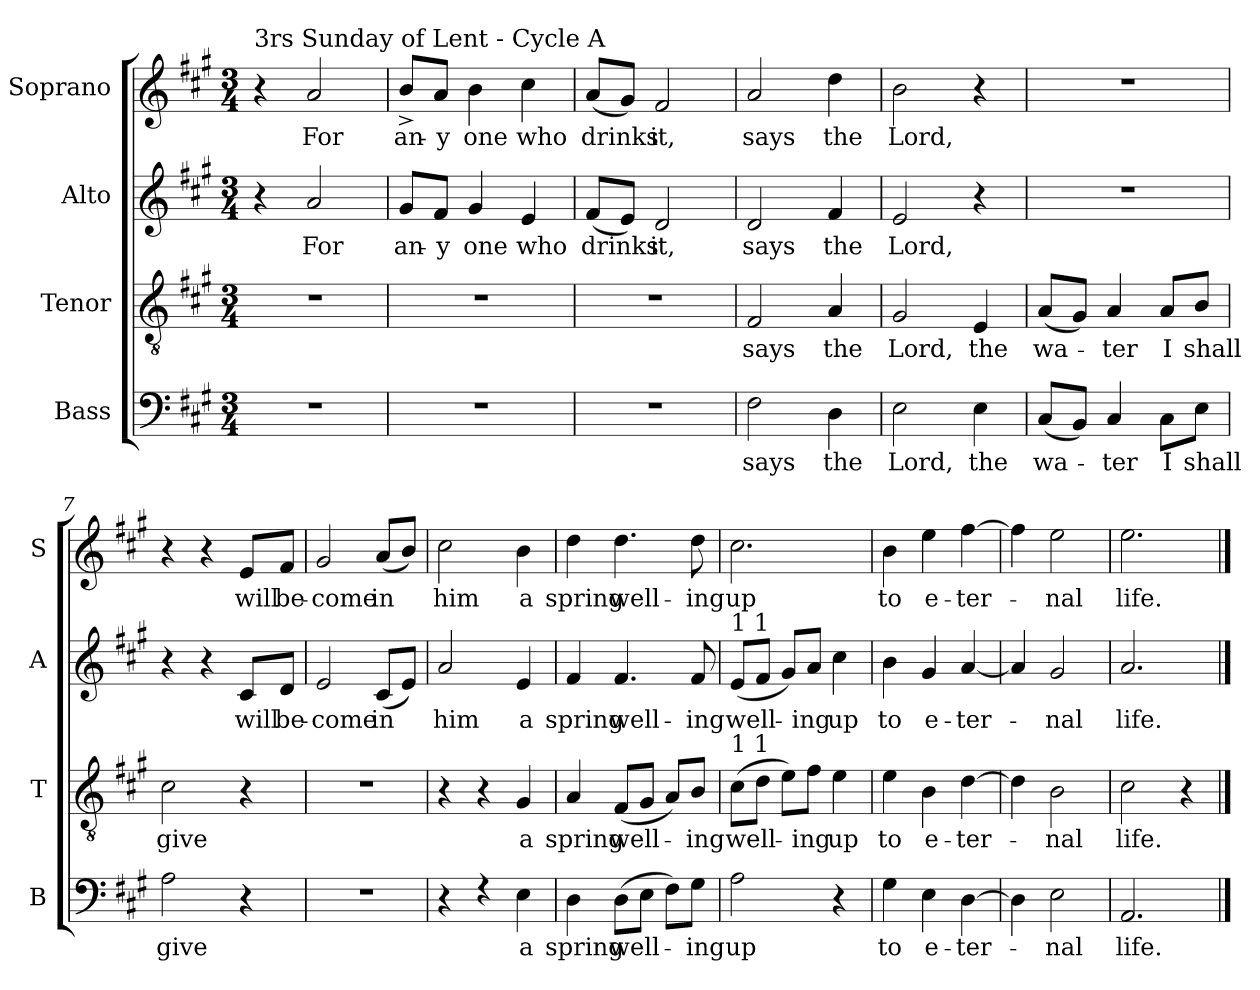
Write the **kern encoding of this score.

**kern	**text	**kern	**text	**kern	**text	**kern	**text
*part4	*part4	*part3	*part3	*part2	*part2	*part1	*part1
*staff4	*staff4	*staff3	*staff3	*staff2	*staff2	*staff1	*staff1
*I"Bass	*	*I"Tenor	*	*I"Alto	*	*I"Soprano	*
*I'B	*	*I'T	*	*I'A	*	*I'S	*
*clefF4	*	*clefGv2	*	*clefG2	*	*clefG2	*
*k[f#c#g#]	*	*k[f#c#g#]	*	*k[f#c#g#]	*	*k[f#c#g#]	*
*A:	*	*A:	*	*A:	*	*A:	*
*M3/4	*	*M3/4	*	*M3/4	*	*M3/4	*
=1	=1	=1	=1	=1	=1	=1	=1
!	!	!	!	!	!	!LO:TX:a:t=3rs Sunday of Lent - Cycle A	!
!LO:N:vis=1	!	!LO:N:vis=1	!	!	!	!	!
2.r	.	2.r	.	4r	.	4r	.
!	!	!	!	!	!LO:LY:b	!	!LO:LY:b
.	.	.	.	2a/	For	2a/	For
=2	=2	=2	=2	=2	=2	=2	=2
!LO:N:vis=1	!	!LO:N:vis=1	!	!	!LO:LY:b	!	!LO:LY:b
2.r	.	2.r	.	8g#/L	an-	8b^</L	an-
!	!	!	!	!	!LO:LY:b	!	!LO:LY:b
.	.	.	.	8f#/J	-y	8a/J	-y
!	!	!	!	!	!LO:LY:b	!	!LO:LY:b
.	.	.	.	4g#/	one	4b\	one
!	!	!	!	!	!LO:LY:b	!	!LO:LY:b
.	.	.	.	4e/	who	4cc#\	who
=3	=3	=3	=3	=3	=3	=3	=3
!LO:N:vis=1	!	!LO:N:vis=1	!	!	!LO:LY:b	!	!LO:LY:b
2.r	.	2.r	.	(<8f#/L	drinks	(<8a/L	drinks
.	.	.	.	8e/J)	.	8g#/J)	.
!	!	!	!	!	!LO:LY:b	!	!LO:LY:b
.	.	.	.	2d/	it,	2f#/	it,
=4	=4	=4	=4	=4	=4	=4	=4
!	!LO:LY:b	!	!LO:LY:b	!	!LO:LY:b	!	!LO:LY:b
2F#\	says	2F#/	says	2d/	says	2a/	says
!	!LO:LY:b	!	!LO:LY:b	!	!LO:LY:b	!	!LO:LY:b
4D\	the	4A/	the	4f#/	the	4dd\	the
=5	=5	=5	=5	=5	=5	=5	=5
!	!LO:LY:b	!	!LO:LY:b	!	!LO:LY:b	!	!LO:LY:b
2E\	Lord,	2G#/	Lord,	2e/	Lord,	2b\	Lord,
!	!LO:LY:b	!	!LO:LY:b	!	!	!	!
4E\	the	4E/	the	4r	.	4r	.
!!LO:LB:g=z
=6	=6	=6	=6	=6	=6	=6	=6
!	!LO:LY:b	!	!LO:LY:b	!LO:N:vis=1	!	!LO:N:vis=1	!
(<8C#/L	wa-	(<8A/L	wa-	2.r	.	2.r	.
8BB/J)	.	8G#/J)	.	.	.	.	.
!	!LO:LY:b	!	!LO:LY:b	!	!	!	!
4C#/	-ter	4A/	-ter	.	.	.	.
!	!LO:LY:b	!	!LO:LY:b	!	!	!	!
8C#\L	I	8A/L	I	.	.	.	.
!	!LO:LY:b	!	!LO:LY:b	!	!	!	!
8E\J	shall	8B/J	shall	.	.	.	.
=7	=7	=7	=7	=7	=7	=7	=7
!	!LO:LY:b	!	!LO:LY:b	!	!	!	!
2A\	give	2c#\	give	4r	.	4r	.
.	.	.	.	4r	.	4r	.
!	!	!	!	!	!LO:LY:b	!	!LO:LY:b
4r	.	4r	.	8c#/L	will	8e/L	will
!	!	!	!	!	!LO:LY:b	!	!LO:LY:b
.	.	.	.	8d/J	be-	8f#/J	be-
=8	=8	=8	=8	=8	=8	=8	=8
!LO:N:vis=1	!	!LO:N:vis=1	!	!	!LO:LY:b	!	!LO:LY:b
2.r	.	2.r	.	2e/	-come	2g#/	-come
!	!	!	!	!	!LO:LY:b	!	!LO:LY:b
.	.	.	.	(<8c#/L	in	(<8a/L	in
.	.	.	.	8e/J)	.	8b/J)	.
=9	=9	=9	=9	=9	=9	=9	=9
!	!	!	!	!	!LO:LY:b	!	!LO:LY:b
4r	.	4r	.	2a/	him	2cc#\	him
4rE	.	4r	.	.	.	.	.
!	!LO:LY:b	!	!LO:LY:b	!	!LO:LY:b	!	!LO:LY:b
4E\	a	4G#/	a	4e/	a	4b\	a
=10	=10	=10	=10	=10	=10	=10	=10
!	!LO:LY:b	!	!LO:LY:b	!	!LO:LY:b	!	!LO:LY:b
4D\	spring	4A/	spring	4f#/	spring	4dd\	spring
!	!LO:LY:b	!	!LO:LY:b	!	!LO:LY:b	!	!LO:LY:b
(>8D\L	well-	(<8F#/L	well-	4.f#/	well-	4.dd\	well-
8E\J	.	8G#/J	.	.	.	.	.
8F#\L)	.	8A/L)	.	.	.	.	.
!	!LO:LY:b	!	!LO:LY:b	!	!LO:LY:b	!	!LO:LY:b
8G#\J	-ing	8B/J	-ing	8f#/	-ing	8dd\	-ing
!!LO:PB:g=z
=11	=11	=11	=11	=11	=11	=11	=11
!	!	!	!	!LO:TX:a:t=1 1	!	!	!
!	!	!LO:TX:a:t=1 1	!	!	!	!	!
!	!LO:LY:b	!	!LO:LY:b	!	!LO:LY:b	!	!LO:LY:b
2A\	up	(>8c#\L	well-	(<8e/L	well-	2.cc#\	up
.	.	8d\J	.	8f#/J	.	.	.
.	.	8e\L)	.	8g#/L)	.	.	.
!	!	!	!LO:LY:b	!	!LO:LY:b	!	!
.	.	8f#\J	-ing	8a/J	-ing	.	.
!	!	!	!LO:LY:b	!	!LO:LY:b	!	!
4r	.	4e\	up	4cc#\	up	.	.
=12	=12	=12	=12	=12	=12	=12	=12
!	!LO:LY:b	!	!LO:LY:b	!	!LO:LY:b	!	!LO:LY:b
4G#\	to	4e\	to	4b\	to	4b\	to
!	!LO:LY:b	!	!LO:LY:b	!	!LO:LY:b	!	!LO:LY:b
4E\	e-	4B\	e-	4g#/	e-	4ee\	e-
!	!LO:LY:b	!	!LO:LY:b	!	!LO:LY:b	!	!LO:LY:b
[>4D\	-ter-	[>4d\	-ter-	[<4a/	-ter-	[>4ff#\	-ter-
=13	=13	=13	=13	=13	=13	=13	=13
4D\]	.	4d\]	.	4a/]	.	4ff#\]	.
!	!LO:LY:b	!	!LO:LY:b	!	!LO:LY:b	!	!LO:LY:b
2E\	-nal	2B\	-nal	2g#/	-nal	2ee\	-nal
=14	=14	=14	=14	=14	=14	=14	=14
!	!LO:LY:b	!	!LO:LY:b	!	!LO:LY:b	!	!LO:LY:b
2.AA/	life.	2c#\	life.	2.a/	life.	2.ee\	life.
.	.	4r	.	.	.	.	.
==	==	==	==	==	==	==	==
*-	*-	*-	*-	*-	*-	*-	*-
